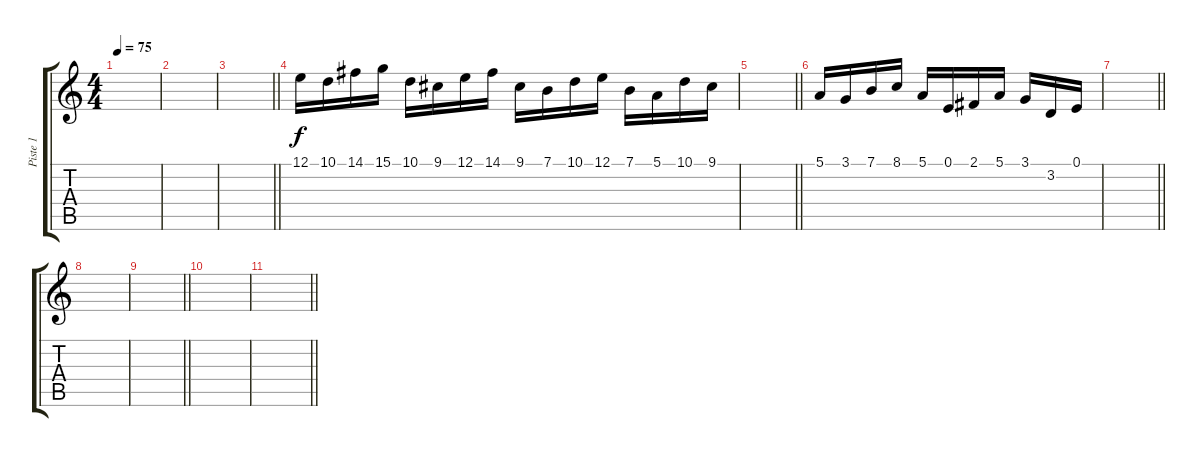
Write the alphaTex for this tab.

\track ("Piste 1" "Piste 1") {instrument fx4atmosphere}
\staff {score tabs}
\tuning (E4 B3 G3 D3 A2 E2) {hide}
\ts (4 4)
\tempo 75
\clef g2
\ks c
|
|
\barLineRight lightlight
|
12.1.16 10.1.16 14.1.16 15.1.16 10.1.16 9.1.16 12.1.16 14.1.16 9.1.16 7.1.16 10.1.16 12.1.16 7.1.16 5.1.16 10.1.16 9.1.16 |
\barLineRight lightlight
|
5.1.16 3.1.16 7.1.16 8.1.16 5.1.16 0.1.16 2.1.16 5.1.16 3.1.16 3.2.16 0.1.16 |
\barLineRight lightlight
|
|
\barLineRight lightlight
|
|
\barLineRight lightlight
